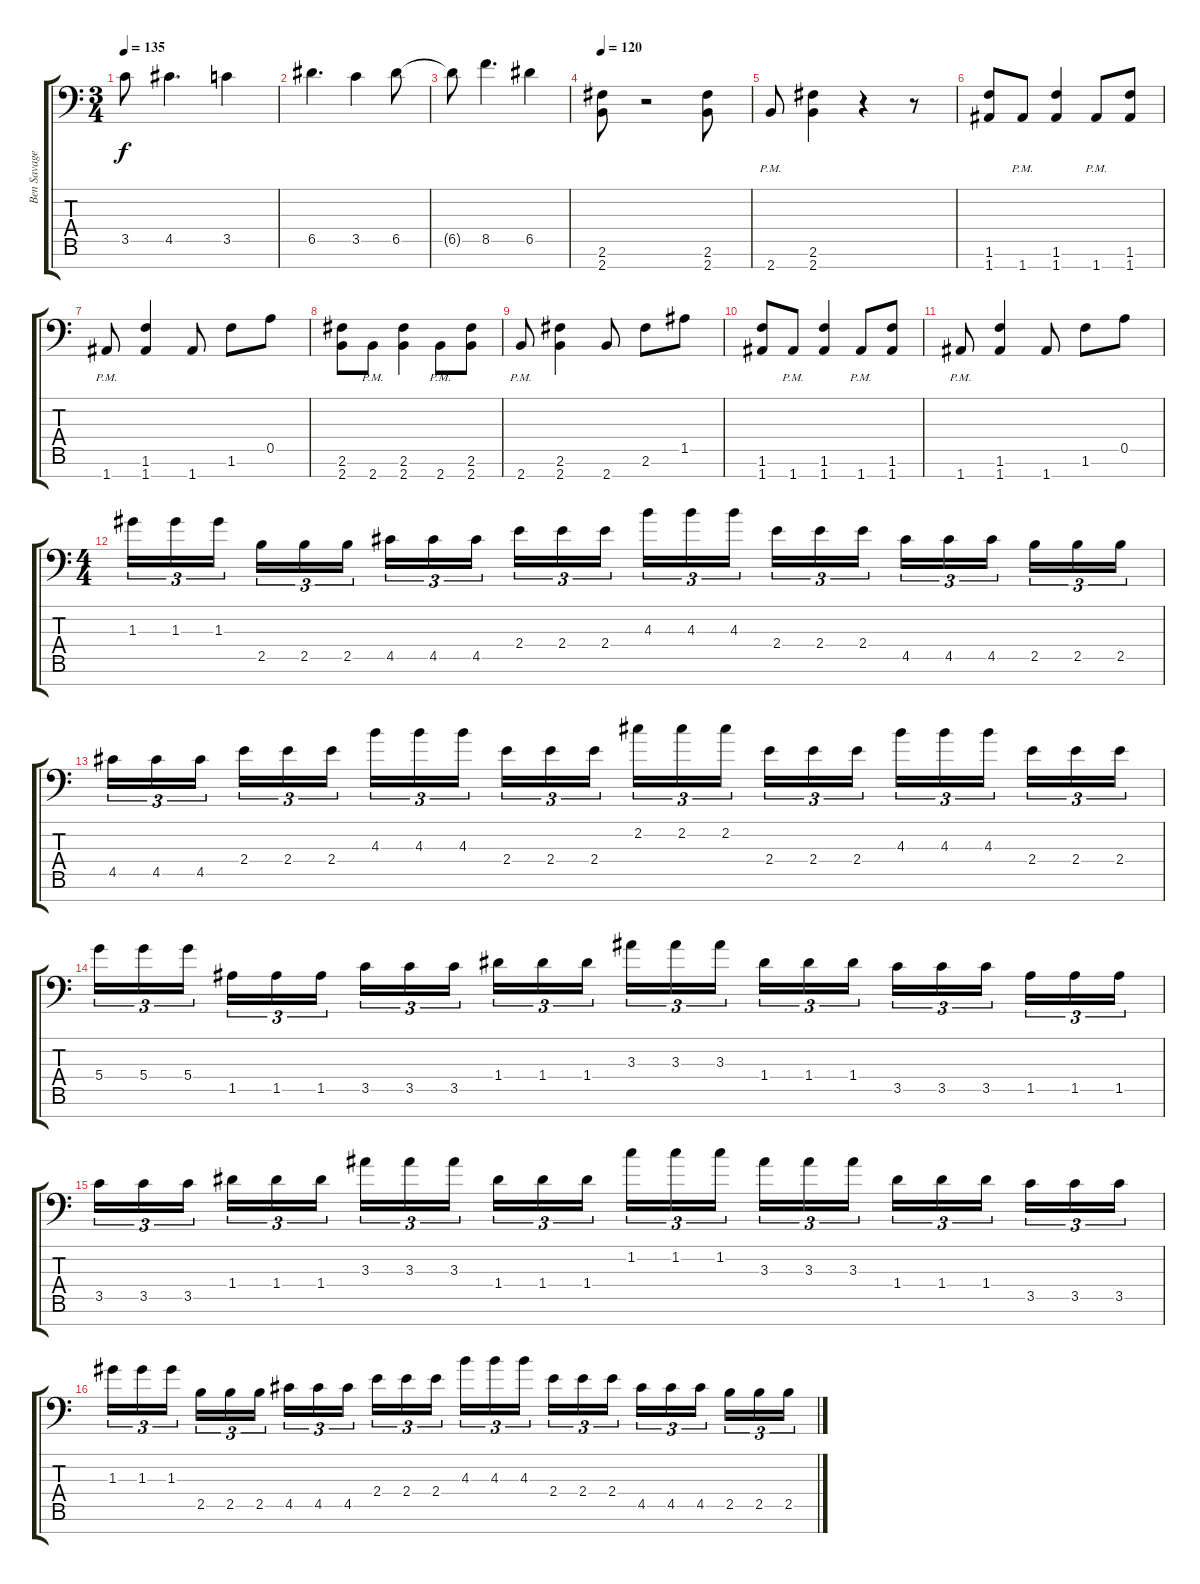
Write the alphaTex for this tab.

\track ("Ben Savage" "Ben Savage") {instrument distortionguitar}
\staff {score tabs}
\tuning (E4 B3 G3 D3 A2 E2 A1) {hide}
\ts (3 4)
\tempo 135
\clef f4
\ks c
3.5{t}.8{dy f} 4.5.4{d} 3.5.4 |
6.5.4{d} 3.5.4 6.5.8 |
6.5{t}.8 8.5.4{d} 6.5.4 |
\tempo 120
(2.6 2.7).8 r.2 (2.6 2.7).8 |
2.7{pm}.8 (2.6 2.7).4 r.4 r.8 |
(1.6 1.7).8 1.7{pm}.8 (1.6 1.7).4 1.7{pm}.8 (1.6 1.7).8 |
1.7{pm}.8 (1.6 1.7).4 1.7.8 1.6.8 0.5.8 |
(2.6 2.7).8 2.7{pm}.8 (2.6 2.7).4 2.7{pm}.8 (2.6 2.7).8 |
2.7{pm}.8 (2.6 2.7).4 2.7.8 2.6.8 1.5.8 |
(1.6 1.7).8 1.7{pm}.8 (1.6 1.7).4 1.7{pm}.8 (1.6 1.7).8 |
1.7{pm}.8 (1.6 1.7).4 1.7.8 1.6.8 0.5.8 |
\ts (4 4)
1.3.16{tu (3 2)} 1.3.16{tu (3 2)} 1.3.16{tu (3 2) beam splitsecondary} 2.5.16{tu (3 2)} 2.5.16{tu (3 2)} 2.5.16{tu (3 2)} 4.5.16{tu (3 2)} 4.5.16{tu (3 2)} 4.5.16{tu (3 2) beam splitsecondary} 2.4.16{tu (3 2)} 2.4.16{tu (3 2)} 2.4.16{tu (3 2)} 4.3.16{tu (3 2)} 4.3.16{tu (3 2)} 4.3.16{tu (3 2) beam splitsecondary} 2.4.16{tu (3 2)} 2.4.16{tu (3 2)} 2.4.16{tu (3 2)} 4.5.16{tu (3 2)} 4.5.16{tu (3 2)} 4.5.16{tu (3 2) beam splitsecondary} 2.5.16{tu (3 2)} 2.5.16{tu (3 2)} 2.5.16{tu (3 2)} |
4.5.16{tu (3 2)} 4.5.16{tu (3 2)} 4.5.16{tu (3 2) beam splitsecondary} 2.4.16{tu (3 2)} 2.4.16{tu (3 2)} 2.4.16{tu (3 2)} 4.3.16{tu (3 2)} 4.3.16{tu (3 2)} 4.3.16{tu (3 2) beam splitsecondary} 2.4.16{tu (3 2)} 2.4.16{tu (3 2)} 2.4.16{tu (3 2)} 2.2.16{tu (3 2)} 2.2.16{tu (3 2)} 2.2.16{tu (3 2) beam splitsecondary} 2.4.16{tu (3 2)} 2.4.16{tu (3 2)} 2.4.16{tu (3 2)} 4.3.16{tu (3 2)} 4.3.16{tu (3 2)} 4.3.16{tu (3 2) beam splitsecondary} 2.4.16{tu (3 2)} 2.4.16{tu (3 2)} 2.4.16{tu (3 2)} |
5.4.16{tu (3 2)} 5.4.16{tu (3 2)} 5.4.16{tu (3 2) beam splitsecondary} 1.5.16{tu (3 2)} 1.5.16{tu (3 2)} 1.5.16{tu (3 2)} 3.5.16{tu (3 2)} 3.5.16{tu (3 2)} 3.5.16{tu (3 2) beam splitsecondary} 1.4.16{tu (3 2)} 1.4.16{tu (3 2)} 1.4.16{tu (3 2)} 3.3.16{tu (3 2)} 3.3.16{tu (3 2)} 3.3.16{tu (3 2) beam splitsecondary} 1.4.16{tu (3 2)} 1.4.16{tu (3 2)} 1.4.16{tu (3 2)} 3.5.16{tu (3 2)} 3.5.16{tu (3 2)} 3.5.16{tu (3 2) beam splitsecondary} 1.5.16{tu (3 2)} 1.5.16{tu (3 2)} 1.5.16{tu (3 2)} |
3.5.16{tu (3 2)} 3.5.16{tu (3 2)} 3.5.16{tu (3 2) beam splitsecondary} 1.4.16{tu (3 2)} 1.4.16{tu (3 2)} 1.4.16{tu (3 2)} 3.3.16{tu (3 2)} 3.3.16{tu (3 2)} 3.3.16{tu (3 2) beam splitsecondary} 1.4.16{tu (3 2)} 1.4.16{tu (3 2)} 1.4.16{tu (3 2)} 1.2.16{tu (3 2)} 1.2.16{tu (3 2)} 1.2.16{tu (3 2) beam splitsecondary} 3.3.16{tu (3 2)} 3.3.16{tu (3 2)} 3.3.16{tu (3 2)} 1.4.16{tu (3 2)} 1.4.16{tu (3 2)} 1.4.16{tu (3 2) beam splitsecondary} 3.5.16{tu (3 2)} 3.5.16{tu (3 2)} 3.5.16{tu (3 2)} |
1.3.16{tu (3 2)} 1.3.16{tu (3 2)} 1.3.16{tu (3 2) beam splitsecondary} 2.5.16{tu (3 2)} 2.5.16{tu (3 2)} 2.5.16{tu (3 2)} 4.5.16{tu (3 2)} 4.5.16{tu (3 2)} 4.5.16{tu (3 2) beam splitsecondary} 2.4.16{tu (3 2)} 2.4.16{tu (3 2)} 2.4.16{tu (3 2)} 4.3.16{tu (3 2)} 4.3.16{tu (3 2)} 4.3.16{tu (3 2) beam splitsecondary} 2.4.16{tu (3 2)} 2.4.16{tu (3 2)} 2.4.16{tu (3 2)} 4.5.16{tu (3 2)} 4.5.16{tu (3 2)} 4.5.16{tu (3 2) beam splitsecondary} 2.5.16{tu (3 2)} 2.5.16{tu (3 2)} 2.5.16{tu (3 2)}
